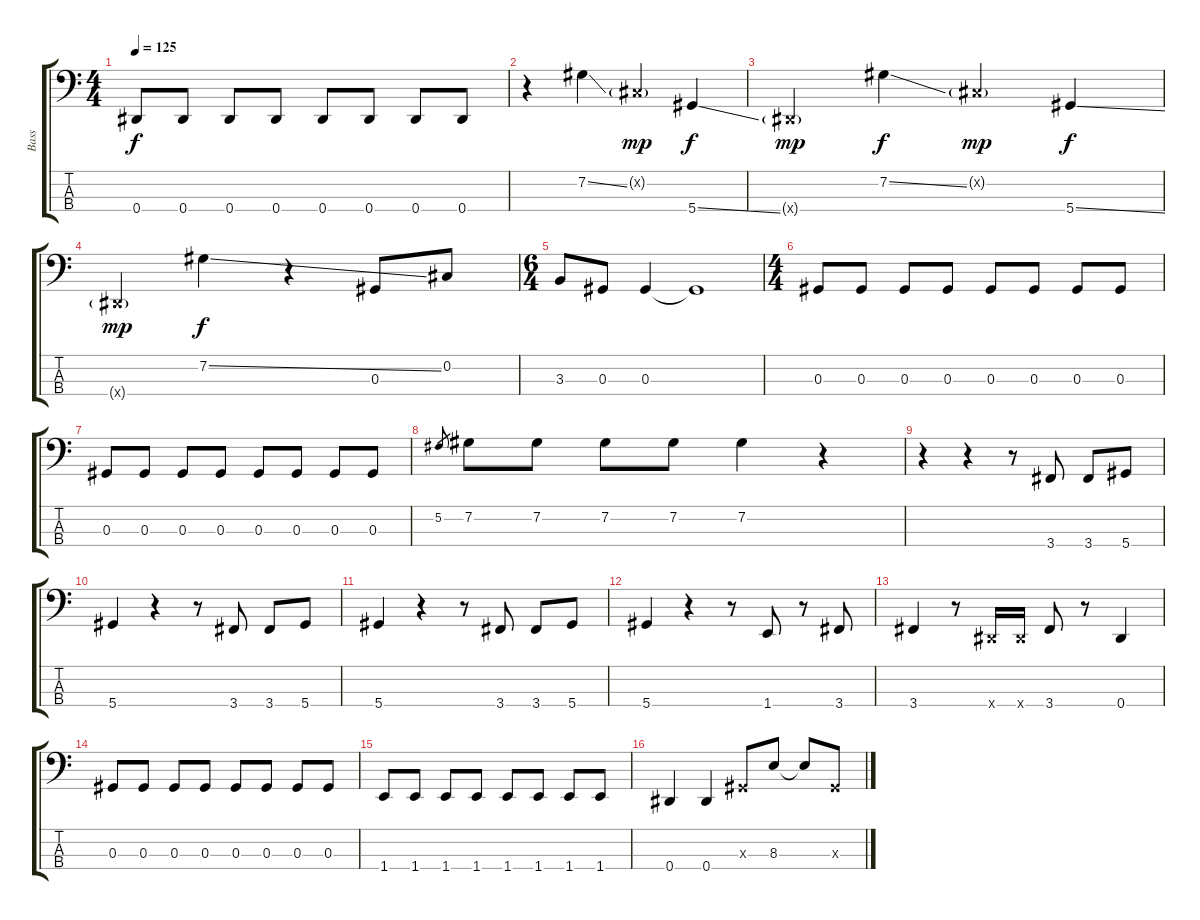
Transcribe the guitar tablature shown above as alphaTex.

\track ("Bass" "Bass") {instrument electricbassfinger}
\staff {score tabs}
\tuning (Gb2 Db2 Ab1 Eb1) {hide}
\ts (4 4)
\tempo 125
\clef f4
\ks c
0.4.8{dy f} 0.4.8 0.4.8 0.4.8 0.4.8 0.4.8 0.4.8 0.4.8 |
r.4 7.2{ss}.4 0.2{g x}.4{dy mp} 5.4{ss}.4{dy f} |
0.4{g x}.4{dy mp} 7.2{ss}.4{dy f} 0.2{g x}.4{dy mp} 5.4{ss}.4{dy f} |
0.4{g x}.4{dy mp} 7.2{ss}.4{dy f} r.4 0.3.8 0.2.8 |
\ts (6 4)
3.3.8 0.3.8 0.3.4 0.3{t}.1 |
\ts (4 4)
0.3.8 0.3.8 0.3.8 0.3.8 0.3.8 0.3.8 0.3.8 0.3.8 |
0.3.8 0.3.8 0.3.8 0.3.8 0.3.8 0.3.8 0.3.8 0.3.8 |
5.2.8{gr} 7.2.8 7.2.8 7.2.8 7.2.8 7.2.4 r.4 |
r.4 r.4 r.8 3.4.8 3.4.8 5.4.8 |
5.4.4 r.4 r.8 3.4.8 3.4.8 5.4.8 |
5.4.4 r.4 r.8 3.4.8 3.4.8 5.4.8 |
5.4.4 r.4 r.8 1.4.8 r.8 3.4.8 |
3.4.4 r.8 0.4{x}.16 0.4{x}.16 3.4.8 r.8 0.4.4 |
0.3.8 0.3.8 0.3.8 0.3.8 0.3.8 0.3.8 0.3.8 0.3.8 |
1.4.8 1.4.8 1.4.8 1.4.8 1.4.8 1.4.8 1.4.8 1.4.8 |
0.4.4 0.4.4 0.3{x}.8 8.3.8 8.3{t}.8 0.3{x}.8
